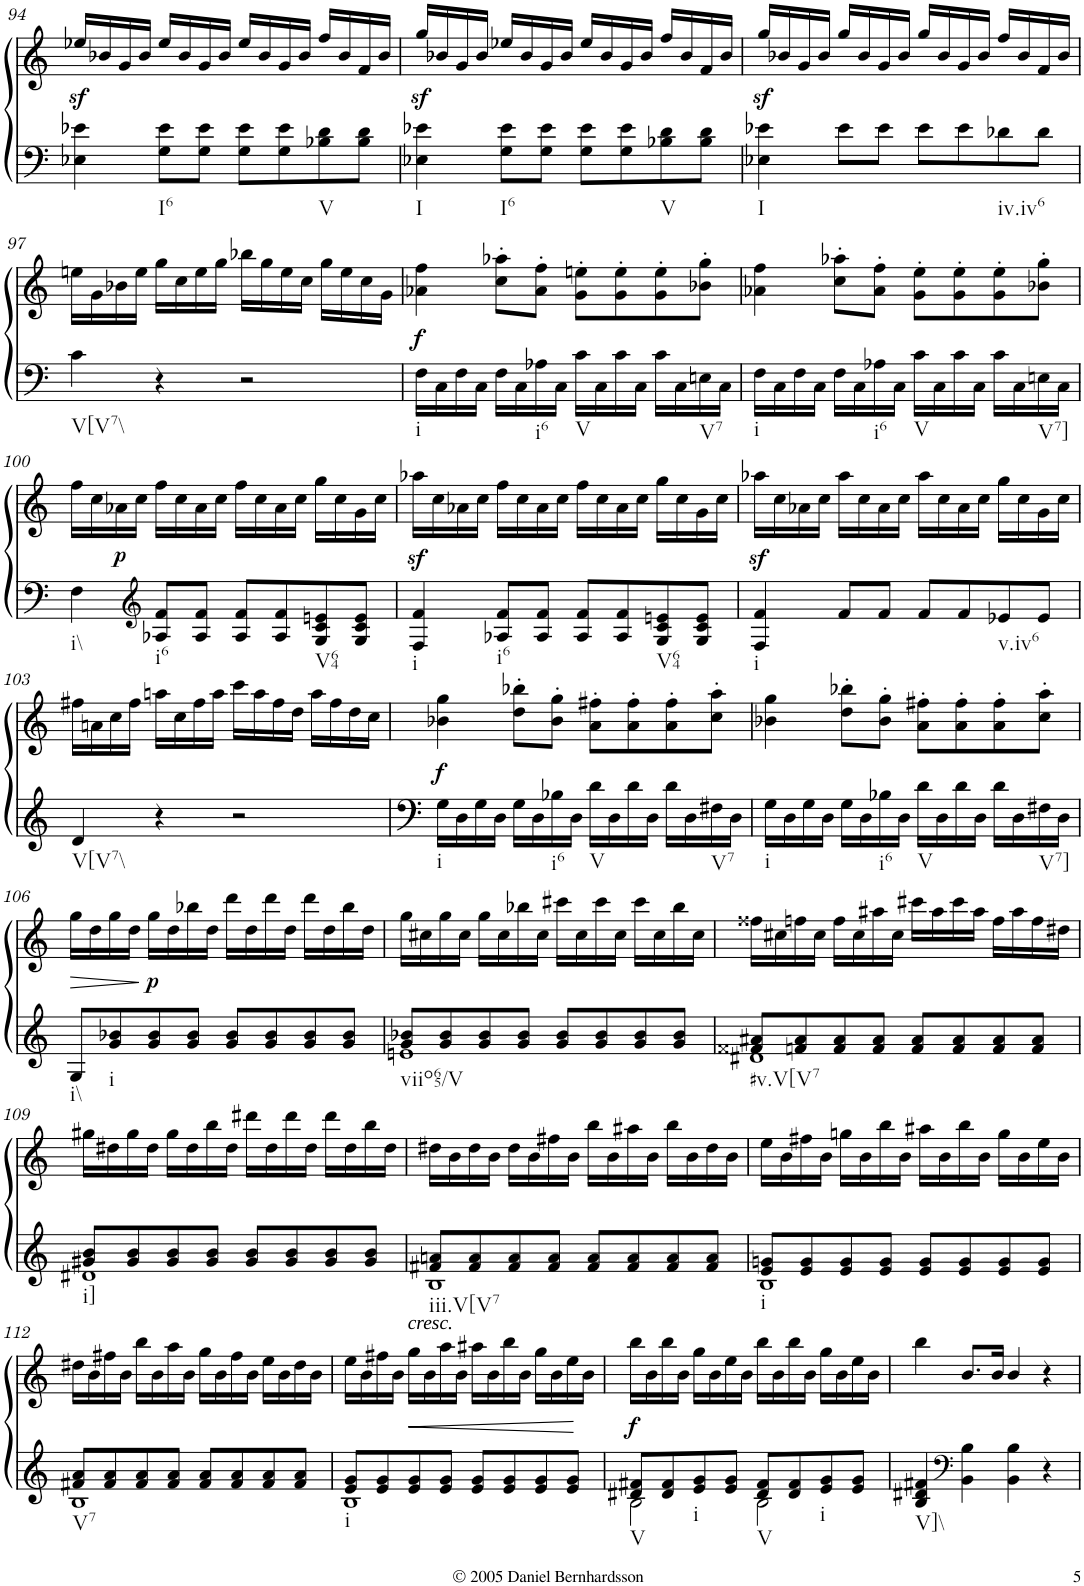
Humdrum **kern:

**kern	**kern	**dynam
*part1	*part1	*part1
*staff2	*staff1	*staff1/2
*I"Piano	*	*
*I'Pno.	*	*
!!LO:PB:g=z
*clefF4	*clefG2	*
*k[]	*k[]	*
*M4/4	*M4/4	*
*met(c)	*met(c)	*
=94	=94	=94
4E-X\ 4e-X\	16ee-Xz</LL	.
.	16b-X/	.
.	16g/	.
.	16b-/JJ	.
!LO:TX:b:t=I6	!	!
8G\ 8e-\L	16ee-/LL	.
.	16b-/	.
8G\ 8e-\J	16g/	.
.	16b-/JJ	.
8G\ 8e-\L	16ee-/LL	.
.	16b-/	.
8G\ 8e-\	16g/	.
.	16b-/JJ	.
!LO:TX:b:t=V	!	!
8B-X\ 8d\	16ff/LL	.
.	16b-/	.
8B-\ 8d\J	16f/	.
.	16b-/JJ	.
=95	=95	=95
!LO:TX:b:t=I	!	!
4E-X\ 4e-X\	16ggz</LL	.
.	16b-X/	.
.	16g/	.
.	16b-/JJ	.
!LO:TX:b:t=I6	!	!
8G\ 8e-\L	16ee-X/LL	.
.	16b-/	.
8G\ 8e-\J	16g/	.
.	16b-/JJ	.
8G\ 8e-\L	16ee-/LL	.
.	16b-/	.
8G\ 8e-\	16g/	.
.	16b-/JJ	.
!LO:TX:b:t=V	!	!
8B-X\ 8d\	16ff/LL	.
.	16b-/	.
8B-\ 8d\J	16f/	.
.	16b-/JJ	.
=96	=96	=96
!LO:TX:b:t=I	!	!
4E-X\ 4e-X\	16ggz</LL	.
.	16b-X/	.
.	16g/	.
.	16b-/JJ	.
8e-\L	16gg/LL	.
.	16b-/	.
8e-\J	16g/	.
.	16b-/JJ	.
8e-\L	16gg/LL	.
.	16b-/	.
8e-\	16g/	.
.	16b-/JJ	.
!LO:TX:b:t=iv.iv6	!	!
8d-X\	16ff/LL	.
.	16b-/	.
8d-\J	16f/	.
.	16b-/JJ	.
!!LO:LB:g=z
=97	=97	=97
!LO:TX:b:t=V[V7\\	!	!
4c\	16een\LL	.
.	16g\	.
.	16b-X\	.
.	16ee\JJ	.
4r	16gg\LL	.
.	16cc\	.
.	16ee\	.
.	16gg\JJ	.
2r	16bb-X\LL	.
.	16gg\	.
.	16ee\	.
.	16cc\JJ	.
.	16gg\LL	.
.	16ee\	.
.	16cc\	.
.	16g\JJ	.
=98	=98	=98
!LO:TX:b:t=i	!	!
!	!	!LO:DY:b
16F\LL	4a-X\ 4ff\	f
16C\	.	.
16F\	.	.
16C\JJ	.	.
16F\LL	8cc\' 8aa-X\'L	.
16C\	.	.
!LO:TX:b:t=i6	!	!
16A-X\	8a-\' 8ff\'J	.
16C\JJ	.	.
!LO:TX:b:t=V	!	!
16c\LL	8g\' 8een\'L	.
16C\	.	.
16c\	8g\' 8ee\'	.
16C\JJ	.	.
16c\LL	8g\' 8ee\'	.
16C\	.	.
!LO:TX:b:t=V7	!	!
16En\	8b-X\' 8gg\'J	.
16C\JJ	.	.
=99	=99	=99
!LO:TX:b:t=i	!	!
16F\LL	4a-X\ 4ff\	.
16C\	.	.
16F\	.	.
16C\JJ	.	.
16F\LL	8cc\' 8aa-X\'L	.
16C\	.	.
!LO:TX:b:t=i6	!	!
16A-X\	8a-\' 8ff\'J	.
16C\JJ	.	.
!LO:TX:b:t=V	!	!
16c\LL	8g\' 8ee\'L	.
16C\	.	.
16c\	8g\' 8ee\'	.
16C\JJ	.	.
16c\LL	8g\' 8ee\'	.
16C\	.	.
!LO:TX:b:t=V7]	!	!
16En\	8b-X\' 8gg\'J	.
16C\JJ	.	.
!!LO:LB:g=z
=100	=100	=100
!LO:TX:b:t=i\\	!	!
4F\	16ff\LL	.
.	16cc\	.
!	!	!LO:DY:b
.	16a-X\	p
.	16cc\JJ	.
*clefG2	*	*
!LO:TX:b:t=i6	!	!
8A-X/ 8f/L	16ff\LL	.
.	16cc\	.
8A-/ 8f/J	16a-\	.
.	16cc\JJ	.
8A-/ 8f/L	16ff\LL	.
.	16cc\	.
8A-/ 8f/	16a-\	.
.	16cc\JJ	.
!LO:TX:b:t=V64	!	!
8G/ 8c/ 8en/	16gg\LL	.
.	16cc\	.
8G/ 8c/ 8e/J	16g\	.
.	16cc\JJ	.
=101	=101	=101
!LO:TX:b:t=i	!	!
4F/ 4f/	16aa-Xz<\LL	.
.	16cc\	.
.	16a-X\	.
.	16cc\JJ	.
!LO:TX:b:t=i6	!	!
8A-X/ 8f/L	16ff\LL	.
.	16cc\	.
8A-/ 8f/J	16a-\	.
.	16cc\JJ	.
8A-/ 8f/L	16ff\LL	.
.	16cc\	.
8A-/ 8f/	16a-\	.
.	16cc\JJ	.
!LO:TX:b:t=V64	!	!
8G/ 8c/ 8en/	16gg\LL	.
.	16cc\	.
8G/ 8c/ 8e/J	16g\	.
.	16cc\JJ	.
=102	=102	=102
!LO:TX:b:t=i	!	!
4F/ 4f/	16aa-Xz<\LL	.
.	16cc\	.
.	16a-X\	.
.	16cc\JJ	.
8f/L	16aa-\LL	.
.	16cc\	.
8f/J	16a-\	.
.	16cc\JJ	.
8f/L	16aa-\LL	.
.	16cc\	.
8f/	16a-\	.
.	16cc\JJ	.
!LO:TX:b:t=v.iv6	!	!
8e-X/	16gg\LL	.
.	16cc\	.
8e-/J	16g\	.
.	16cc\JJ	.
!!LO:LB:g=z
=103	=103	=103
!LO:TX:b:t=V[V7\\	!	!
4d/	16ff#X\LL	.
.	16an\	.
.	16cc\	.
.	16ff#\JJ	.
4r	16aan\LL	.
.	16cc\	.
.	16ff#\	.
.	16aa\JJ	.
2r	16ccc\LL	.
.	16aa\	.
.	16ff#\	.
.	16dd\JJ	.
.	16aa\LL	.
.	16ff#\	.
.	16dd\	.
.	16cc\JJ	.
=104	=104	=104
!LO:TX:b:t=i	!	!
!	!	!LO:DY:b
16G\LL	4b-X\ 4gg\	f
16D\	.	.
16G\	.	.
16D\JJ	.	.
16G\LL	8dd\' 8bb-X\'L	.
16D\	.	.
!LO:TX:b:t=i6	!	!
16B-X\	8b-\' 8gg\'J	.
16D\JJ	.	.
!LO:TX:b:t=V	!	!
16d\LL	8a\' 8ff#X\'L	.
16D\	.	.
16d\	8a\' 8ff#\'	.
16D\JJ	.	.
16d\LL	8a\' 8ff#\'	.
16D\	.	.
!LO:TX:b:t=V7	!	!
16F#X\	8cc\' 8aa\'J	.
16D\JJ	.	.
=105	=105	=105
!LO:TX:b:t=i	!	!
16G\LL	4b-X\ 4gg\	.
16D\	.	.
16G\	.	.
16D\JJ	.	.
16G\LL	8dd\' 8bb-X\'L	.
16D\	.	.
!LO:TX:b:t=i6	!	!
16B-X\	8b-\' 8gg\'J	.
16D\JJ	.	.
!LO:TX:b:t=V	!	!
16d\LL	8a\' 8ff#X\'L	.
16D\	.	.
16d\	8a\' 8ff#\'	.
16D\JJ	.	.
16d\LL	8a\' 8ff#\'	.
16D\	.	.
!LO:TX:b:t=V7]	!	!
16F#X\	8cc\' 8aa\'J	.
16D\JJ	.	.
!!LO:LB:g=z
=106	=106	=106
!LO:TX:b:t=i\\	!	!
!	!	!LO:HP:b
8G/L	16gg\LL	>
.	16dd\	.
!LO:TX:b:t=i	!	!
8g/ 8b-X/	16gg\	.
.	16dd\JJ	.
!	!	!LO:DY:n=1:b
8g/ 8b-/	16gg\LL	] p
.	16dd\	.
8g/ 8b-/J	16bb-X\	.
.	16dd\JJ	.
8g/ 8b-/L	16ddd\LL	.
.	16dd\	.
8g/ 8b-/	16ddd\	.
.	16dd\JJ	.
8g/ 8b-/	16ddd\LL	.
.	16dd\	.
8g/ 8b-/J	16bb-\	.
.	16dd\JJ	.
=107	=107	=107
*^	*	*
!LO:TX:b:t=viio65/V	!	!	!
8g/ 8b-X/L	1en	16gg\LL	.
.	.	16cc#X\	.
8g/ 8b-/	.	16gg\	.
.	.	16cc#\JJ	.
8g/ 8b-/	.	16gg\LL	.
.	.	16cc#\	.
8g/ 8b-/J	.	16bb-X\	.
.	.	16cc#\JJ	.
8g/ 8b-/L	.	16ccc#X\LL	.
.	.	16cc#\	.
8g/ 8b-/	.	16ccc#\	.
.	.	16cc#\JJ	.
8g/ 8b-/	.	16ccc#\LL	.
.	.	16cc#\	.
8g/ 8b-/J	.	16bb-\	.
.	.	16cc#\JJ	.
=108	=108	=108	=108
!LO:TX:b:t=#v.V[V7	!	!	!
8f##X/ 8a#X/L	1d#X	16ff##X\LL	.
.	.	16cc#X\	.
8fn/ 8a#/	.	16ffn\	.
.	.	16cc#\JJ	.
8f/ 8a#/	.	16ff\LL	.
.	.	16cc#\	.
8f/ 8a#/J	.	16aa#X\	.
.	.	16cc#\JJ	.
8f/ 8a#/L	.	16ccc#X\LL	.
.	.	16aa#\	.
8f/ 8a#/	.	16ccc#\	.
.	.	16aa#\JJ	.
8f/ 8a#/	.	16ff\LL	.
.	.	16aa#\	.
8f/ 8a#/J	.	16ff\	.
.	.	16dd#X\JJ	.
!!LO:LB:g=z
=109	=109	=109	=109
!LO:TX:b:t=i]	!	!	!
8g#X/ 8b/L	1d#X	16gg#X\LL	.
.	.	16dd#X\	.
8g#/ 8b/	.	16gg#\	.
.	.	16dd#\JJ	.
8g#/ 8b/	.	16gg#\LL	.
.	.	16dd#\	.
8g#/ 8b/J	.	16bb\	.
.	.	16dd#\JJ	.
8g#/ 8b/L	.	16ddd#X\LL	.
.	.	16dd#\	.
8g#/ 8b/	.	16ddd#\	.
.	.	16dd#\JJ	.
8g#/ 8b/	.	16ddd#\LL	.
.	.	16dd#\	.
8g#/ 8b/J	.	16bb\	.
.	.	16dd#\JJ	.
=110	=110	=110	=110
!LO:TX:b:t=iii.V[V7	!	!	!
8f#X/ 8an/L	1B	16dd#X\LL	.
.	.	16b\	.
8f#/ 8a/	.	16dd#\	.
.	.	16b\JJ	.
8f#/ 8a/	.	16dd#\LL	.
.	.	16b\	.
8f#/ 8a/J	.	16ff#X\	.
.	.	16b\JJ	.
8f#/ 8a/L	.	16bb\LL	.
.	.	16b\	.
8f#/ 8a/	.	16aa#X\	.
.	.	16b\JJ	.
8f#/ 8a/	.	16bb\LL	.
.	.	16b\	.
8f#/ 8a/J	.	16dd#\	.
.	.	16b\JJ	.
=111	=111	=111	=111
!LO:TX:b:t=i	!	!	!
8e/ 8gn/L	1B	16ee\LL	.
.	.	16b\	.
8e/ 8g/	.	16ff#X\	.
.	.	16b\JJ	.
8e/ 8g/	.	16ggn\LL	.
.	.	16b\	.
8e/ 8g/J	.	16bb\	.
.	.	16b\JJ	.
8e/ 8g/L	.	16aa#X\LL	.
.	.	16b\	.
8e/ 8g/	.	16bb\	.
.	.	16b\JJ	.
8e/ 8g/	.	16gg\LL	.
.	.	16b\	.
8e/ 8g/J	.	16ee\	.
.	.	16b\JJ	.
!!LO:LB:g=z
=112	=112	=112	=112
!LO:TX:b:t=V7	!	!	!
8f#X/ 8a/L	1B	16dd#X\LL	.
.	.	16b\	.
8f#/ 8a/	.	16ff#X\	.
.	.	16b\JJ	.
8f#/ 8a/	.	16bb\LL	.
.	.	16b\	.
8f#/ 8a/J	.	16aa\	.
.	.	16b\JJ	.
8f#/ 8a/L	.	16gg\LL	.
.	.	16b\	.
8f#/ 8a/	.	16ff#\	.
.	.	16b\JJ	.
8f#/ 8a/	.	16ee\LL	.
.	.	16b\	.
8f#/ 8a/J	.	16dd#\	.
.	.	16b\JJ	.
=113	=113	=113	=113
!LO:TX:b:t=i	!	!	!
8e/ 8g/L	1B	16ee\LL	.
.	.	16b\	.
8e/ 8g/	.	16ff#X\	.
.	.	16b\JJ	.
!	!	!LO:TX:a:i:t=cresc.	!
!	!	!	!LO:HP:b
8e/ 8g/	.	16gg\LL	<
.	.	16b\	.
8e/ 8g/J	.	16aa\	.
.	.	16b\JJ	.
8e/ 8g/L	.	16aa#X\LL	.
.	.	16b\	.
8e/ 8g/	.	16bb\	.
.	.	16b\JJ	.
8e/ 8g/	.	16gg\LL	.
.	.	16b\	.
8e/ 8g/J	.	16ee\	.
.	.	16b\JJ	[
=114	=114	=114	=114
!LO:TX:b:t=V	!	!	!
!	!	!	!LO:DY:b
8d#X/ 8f#X/L	2B\	16bb\LL	f
.	.	16b\	.
8d#/ 8f#/	.	16bb\	.
.	.	16b\JJ	.
!LO:TX:b:t=i	!	!	!
8e/ 8g/	.	16gg\LL	.
.	.	16b\	.
8e/ 8g/J	.	16ee\	.
.	.	16b\JJ	.
!LO:TX:b:t=V	!	!	!
8d#/ 8f#/L	2B\	16bb\LL	.
.	.	16b\	.
8d#/ 8f#/	.	16bb\	.
.	.	16b\JJ	.
!LO:TX:b:t=i	!	!	!
8e/ 8g/	.	16gg\LL	.
.	.	16b\	.
8e/ 8g/J	.	16ee\	.
.	.	16b\JJ	.
*v	*v	*	*
=115	=115	=115
!LO:TX:b:t=V]\\	!	!
4B/ 4d#X/ 4f#X/	4bb\	.
*clefF4	*	*
4BB\ 4B\	8.b/L	.
.	16b/Jk	.
4BB\ 4B\	4b/	.
4r	4r	.
=	=	=
*-	*-	*-
